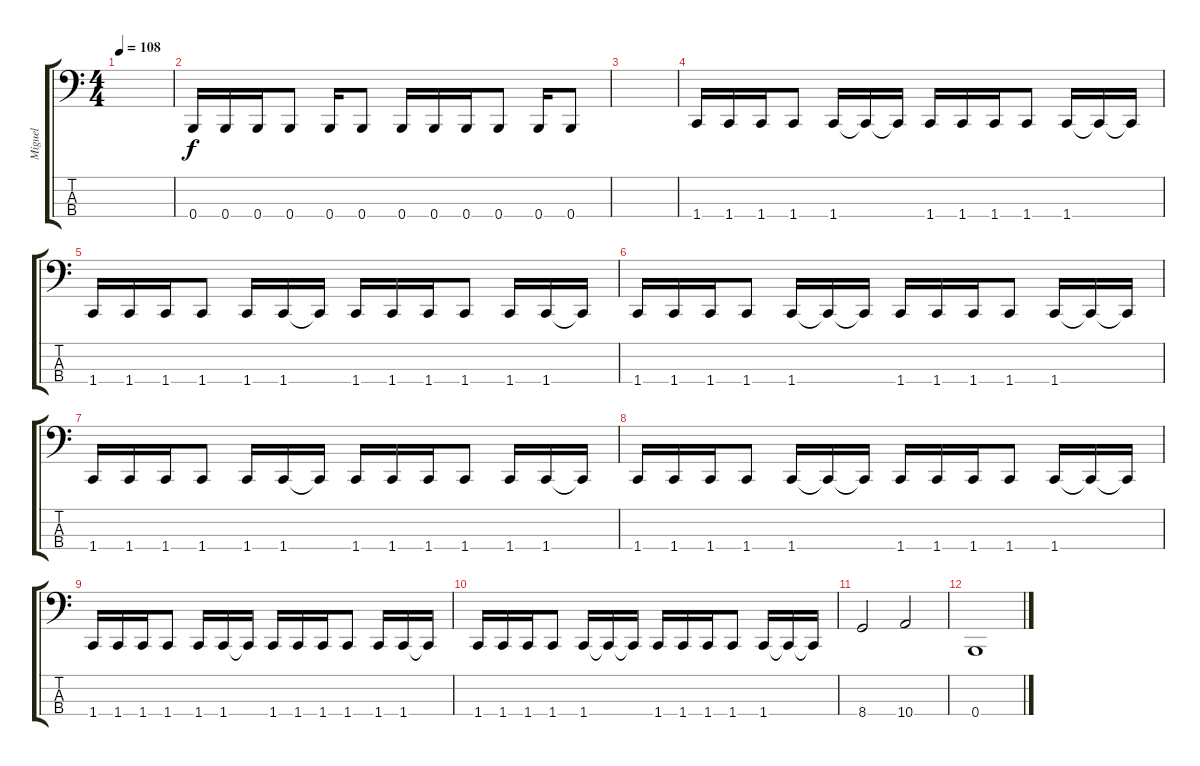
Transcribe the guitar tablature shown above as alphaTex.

\track ("Miguel" "Miguel") {instrument electricbasspick}
\staff {score tabs}
\tuning (E2 B1 Gb1 B0) {hide}
\ts (4 4)
\tempo 108
\clef f4
\ks c
|
0.4.16 0.4.16 0.4.16 0.4.8 0.4.16 0.4.8 0.4.16 0.4.16 0.4.16 0.4.8 0.4.16 0.4.8 |
|
1.4.16 1.4.16 1.4.16 1.4.8 1.4.16 1.4{t}.16 1.4{t}.16 1.4.16 1.4.16 1.4.16 1.4.8 1.4.16 1.4{t}.16 1.4{t}.16 |
1.4.16 1.4.16 1.4.16 1.4.8 1.4.16 1.4.16 1.4{t}.16 1.4.16 1.4.16 1.4.16 1.4.8 1.4.16 1.4.16 1.4{t}.16 |
1.4.16 1.4.16 1.4.16 1.4.8 1.4.16 1.4{t}.16 1.4{t}.16 1.4.16 1.4.16 1.4.16 1.4.8 1.4.16 1.4{t}.16 1.4{t}.16 |
1.4.16 1.4.16 1.4.16 1.4.8 1.4.16 1.4.16 1.4{t}.16 1.4.16 1.4.16 1.4.16 1.4.8 1.4.16 1.4.16 1.4{t}.16 |
1.4.16 1.4.16 1.4.16 1.4.8 1.4.16 1.4{t}.16 1.4{t}.16 1.4.16 1.4.16 1.4.16 1.4.8 1.4.16 1.4{t}.16 1.4{t}.16 |
1.4.16 1.4.16 1.4.16 1.4.8 1.4.16 1.4.16 1.4{t}.16 1.4.16 1.4.16 1.4.16 1.4.8 1.4.16 1.4.16 1.4{t}.16 |
1.4.16 1.4.16 1.4.16 1.4.8 1.4.16 1.4{t}.16 1.4{t}.16 1.4.16 1.4.16 1.4.16 1.4.8 1.4.16 1.4{t}.16 1.4{t}.16 |
8.4.2 10.4.2 |
0.4.1
